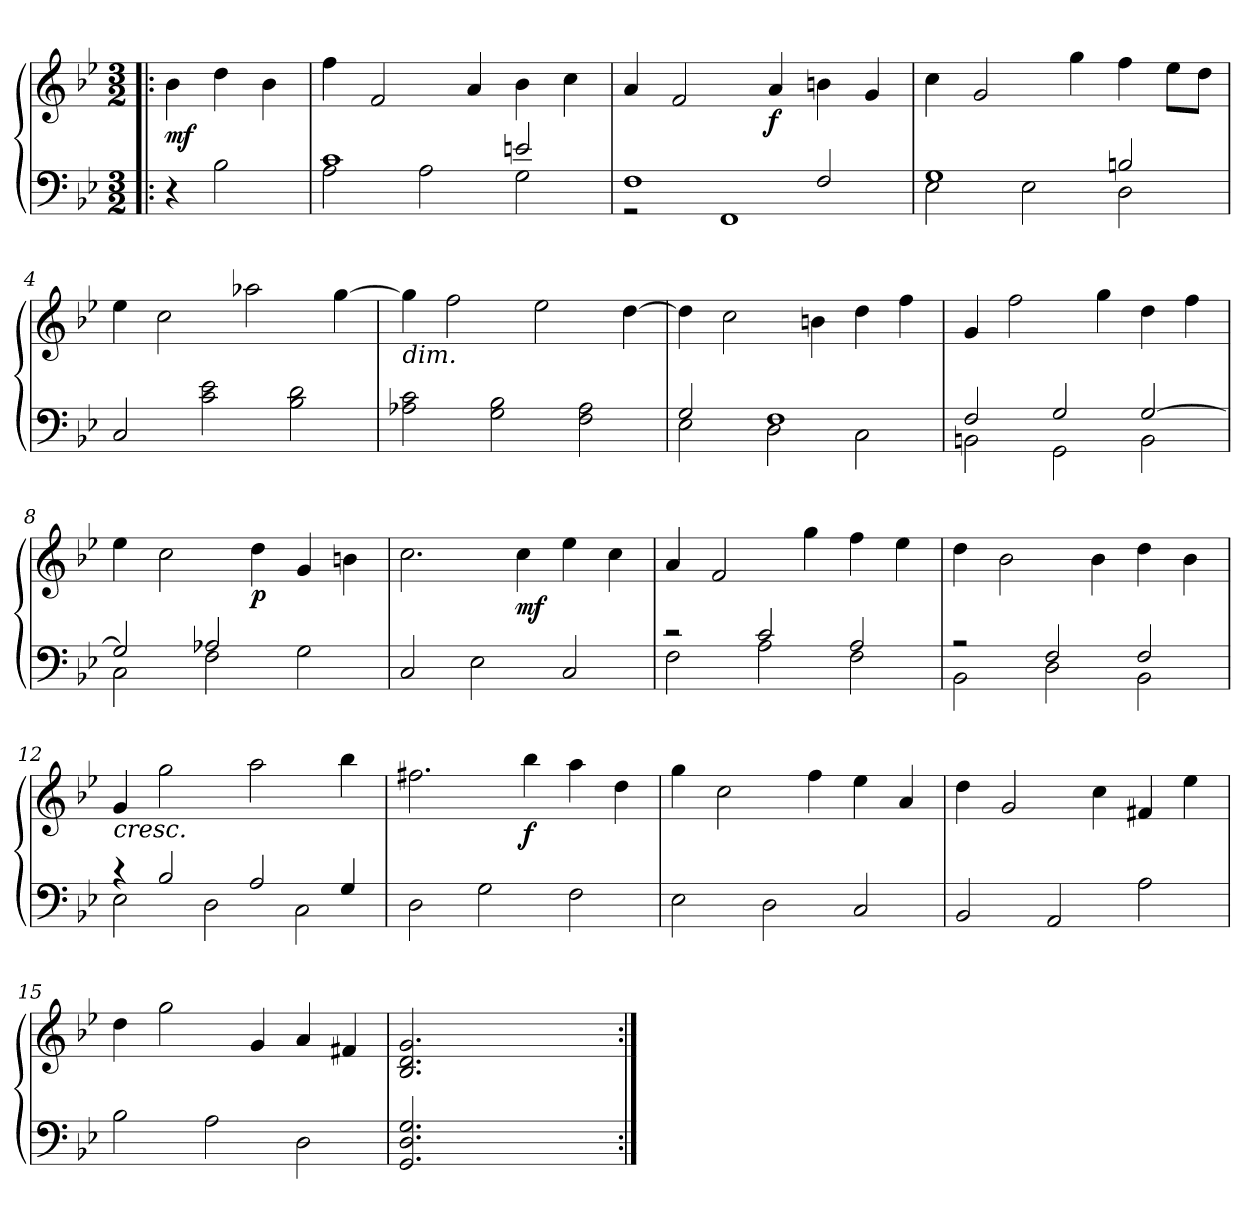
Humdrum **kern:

**kern	**kern	**dynam
*part1	*part1	*part1
*staff2	*staff1	*staff1/2
*clefF4	*clefG2	*
*k[b-e-]	*k[b-e-]	*
*B-:	*B-:	*
*M3/2	*M3/2	*
=!|:	=!|:	=!|:
!	!	!LO:DY:b
4r	4b->\	mf
2B-<\	4dd\	.
.	4b-\	.
=1	=1	=1
*^	*	*
1c	2A\	4ff>\	.
.	.	2f/	.
.	2A\	.	.
.	.	4a>/	.
2en/	2G\	4b-\	.
.	.	4cc\	.
=2	=2	=2	=2
1F<	2rAA	4a/	.
.	.	2f/	.
.	1FF	.	.
!	!	!	!LO:DY:b
.	.	4a>/	f
2F/	.	4bn\	.
.	.	4g/	.
=3	=3	=3	=3
1G<	2E-\	4cc>\	.
.	.	2g/	.
.	2E-\	.	.
.	.	4gg>\	.
2Bn/	2D\	4ff\	.
.	.	8ee-\L	.
.	.	8dd\J	.
*v	*v	*	*
!!LO:LB:g=z
=4	=4	=4
2C/	4ee-\	.
.	2cc\	.
2c\<< 2e-\<<	.	.
.	2aa-X>\	.
2B-\<< 2d\<<	.	.
.	[4gg>\	.
=5	=5	=5
!	!LO:TX:b:i:t=dim.	!
2A-X\ 2c\	4gg\]	.
.	2ff\	.
2G\<< 2B-\<<	.	.
.	2ee-\	.
2F\<< 2A-\<<	.	.
.	[4dd\	.
=6	=6	=6
*^	*	*
2G<</	2E-\	4dd\]	.
.	.	2cc>\	.
1F	2D\	.	.
.	.	4bn>\	.
.	2C\	4dd\	.
.	.	4ff\	.
=7	=7	=7	=7
2F/	2BBn\	4g/	.
.	.	2ff>\	.
2G/	2GG\	.	.
.	.	4gg>\	.
[>2G/	2BB\	4dd>\	.
.	.	4ff\	.
!!LO:LB:g=z
=8	=8	=8	=8
2G/]	2C\	4ee-\	.
.	.	2cc\	.
2A-X/	2F\	.	.
!	!	!	!LO:DY:b
.	.	4dd>\	p
2ryy	2G\	4g/	.
.	.	4bn\	.
*v	*v	*	*
=9	=9	=9
2C/	2.cc\	.
2E-\	.	.
!	!	!LO:DY:b
.	4cc>\	mf
2C/	4ee->\	.
.	4cc>\	.
=10	=10	=10
*^	*	*
2rc	2F\	4a>/	.
.	.	2f/	.
2c/	2A\	.	.
.	.	4gg>\	.
2A/	2F\	4ff\	.
.	.	4ee-\	.
=11	=11	=11	=11
2rA	2BB-\	4dd\	.
.	.	2b->\	.
2F/	2D\	.	.
.	.	4b->\	.
2F/	2BB-\	4dd\	.
.	.	4b-\	.
!!LO:LB:g=z
=12	=12	=12	=12
!	!	!LO:TX:b:i:t=cresc.	!
4rc	2E-\	4g/	.
2B-/	.	2gg>>\	.
.	2D\	.	.
2A/	.	2aa\	.
.	2C\	.	.
4G/	.	4bb-\	.
*v	*v	*	*
=13	=13	=13
2D\	2.ff#X\	.
2G\	.	.
!	!	!LO:DY:b
.	4bb->\	f
2F\	4aa\	.
.	4dd\	.
=14	=14	=14
2E-\	4gg>\	.
.	2cc>\	.
2D<\	.	.
.	4ff>\	.
2C/	4ee-\	.
.	4a/	.
=15	=15	=15
2BB-/	4dd\	.
.	2g/	.
2AA/	.	.
.	4cc>\	.
2A<\	4f#X>/	.
.	4ee->\	.
=15X1	=15X1	=15X1
2B-<\	4dd>\	.
.	2gg\	.
2A<\	.	.
.	4g>/	.
2D\	4a>/	.
.	4f#X/	.
=16	=16	=16
2.GG/ 2.D/ 2.G/	2.B-/ 2.d/ 2.g/	.
2.ryy	4ryy	.
.	4ryy	.
.	4ryy	.
=:|!	=:|!	=:|!
*-	*-	*-
